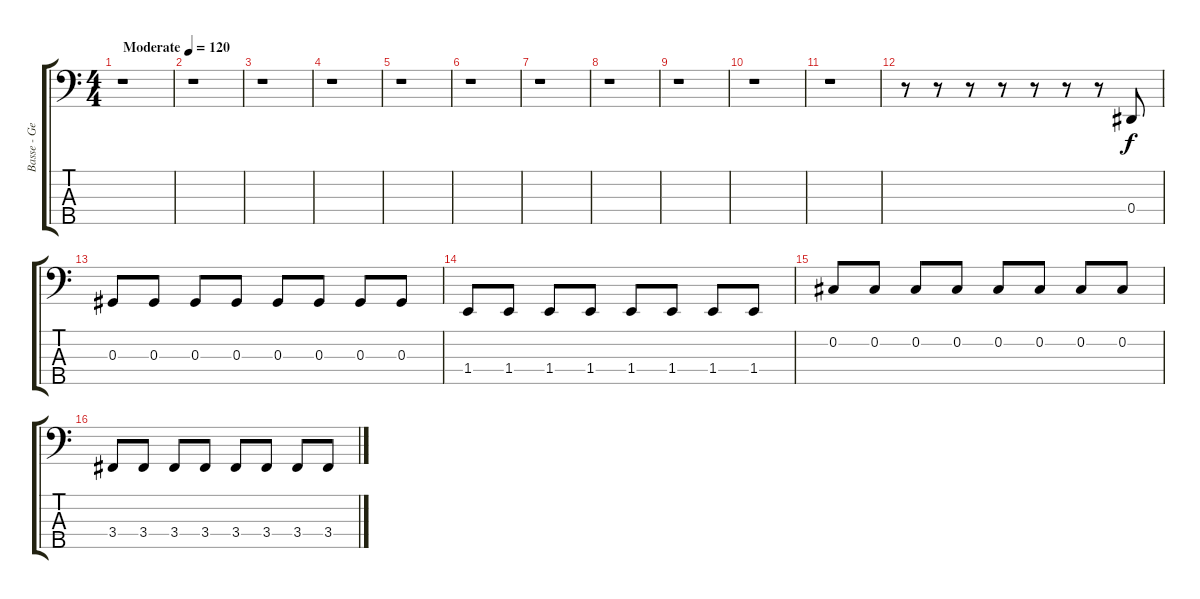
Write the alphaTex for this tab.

\track ("Basse - Georg" "Basse - Ge") {instrument electricbassfinger}
\staff {score tabs}
\tuning (Gb2 Db2 Ab1 Eb1 Bb0) {hide}
\ts (4 4)
\tempo (120 "Moderate")
\clef f4
\ks c
r.1{dy f instrument electricbassfinger} |
r.1 |
r.1 |
r.1 |
r.1 |
r.1 |
r.1 |
r.1 |
r.1 |
r.1 |
r.1 |
r.8 r.8 r.8 r.8 r.8 r.8 r.8 0.4.8 |
0.3.8 0.3.8 0.3.8 0.3.8 0.3.8 0.3.8 0.3.8 0.3.8 |
1.4.8 1.4.8 1.4.8 1.4.8 1.4.8 1.4.8 1.4.8 1.4.8 |
0.2.8 0.2.8 0.2.8 0.2.8 0.2.8 0.2.8 0.2.8 0.2.8 |
3.4.8 3.4.8 3.4.8 3.4.8 3.4.8 3.4.8 3.4.8 3.4.8
